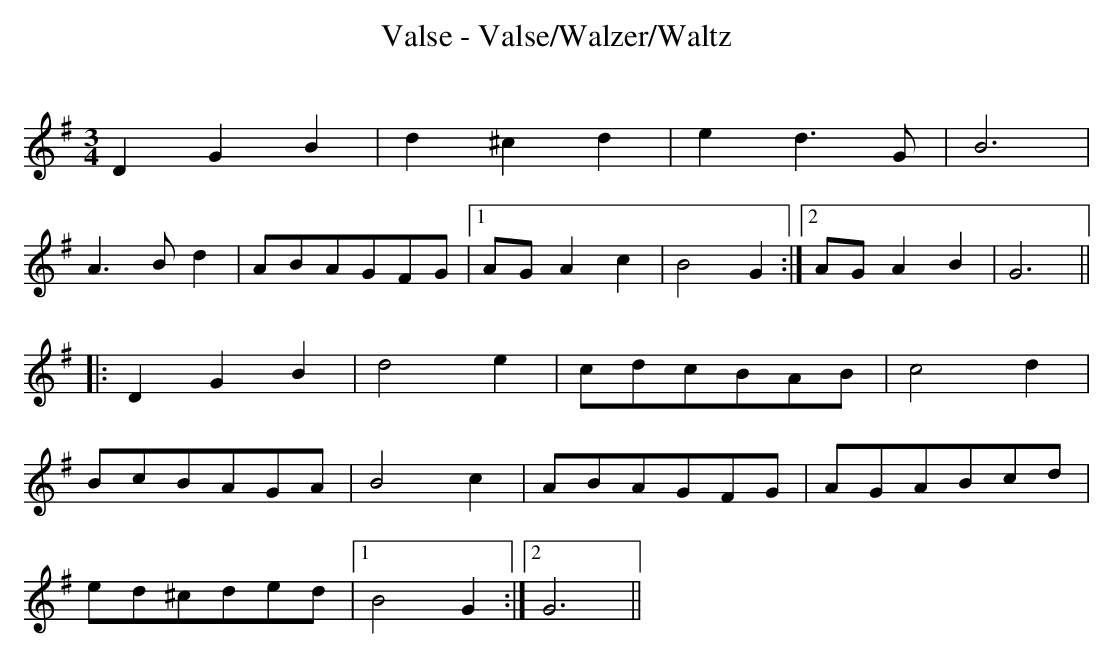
X:1
T:Valse - Valse/Walzer/Waltz
C:
M:3/4
L:1/4
K:G
DGB|d^cd|ed>G|B3|
A>Bd|A/B/A/G/F/G/|1A/G/Ac|B2G:|2A/G/AB|G3||
|:DGB|d2e|c/d/c/B/A/B/|c2d|
B/c/B/A/G/A/|B2c|A/B/A/G/F/G/|A/G/A/B/c/d/|
e/d/^c/d/e/d/|1B2G:|2G3||
